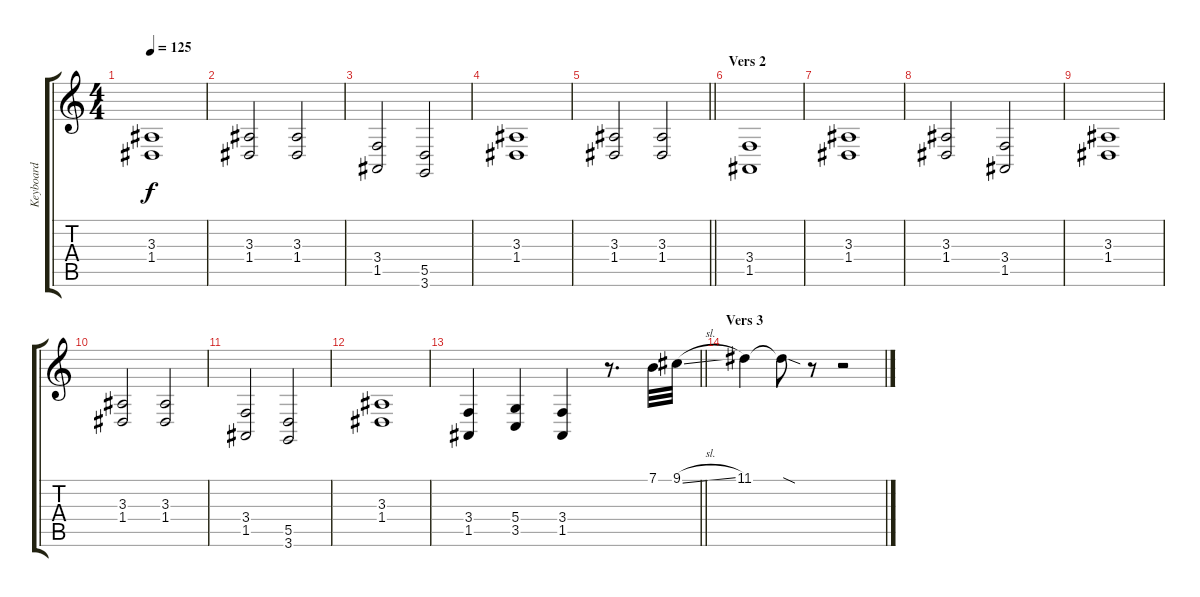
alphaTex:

\track ("Keyboard" "Keyboard") {instrument synthbrass1}
\staff {score tabs}
\tuning (E4 B3 G3 D3 A2 E2) {hide}
\ts (4 4)
\tempo 125
\clef g2
\ks c
(3.3 1.4).1{dy f} |
(3.3 1.4).2 (3.3 1.4).2 |
(3.4 1.5).2 (5.5 3.6).2 |
(3.3 1.4).1 |
\barLineRight lightlight
(3.3 1.4).2 (3.3 1.4).2 |
\section ("" "Vers 2")
(3.4 1.5).1 |
(3.3 1.4).1 |
(3.3 1.4).2 (3.4 1.5).2 |
(3.3 1.4).1 |
(3.3 1.4).2 (3.3 1.4).2 |
(3.4 1.5).2 (5.5 3.6).2 |
(3.3 1.4).1 |
\barLineRight lightlight
(3.4 1.5).4 (5.4 3.5).4 (3.4 1.5).4 r.8{d} 7.1.32{instrument synthbrass1} 9.1{sl}.32 |
\section ("" "Vers 3")
11.1.4 11.1{sod t}.8 r.8 r.2
